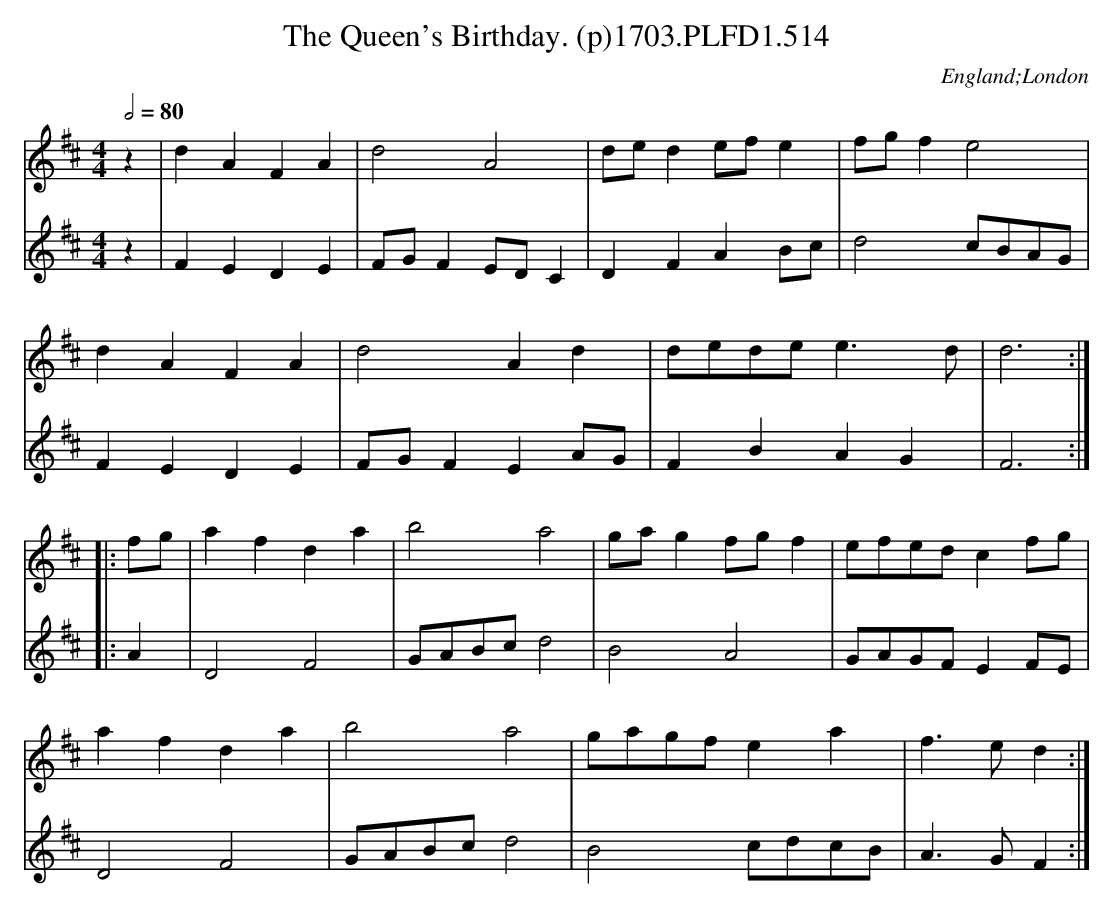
X:1
T:Queen's Birthday. (p)1703.PLFD1.514, The
M:4/4
L:1/8
Q:1/2=80
O:England;London
K:Dmaj
V:1
V:2
V:1
z2|d2A2F2A2|d4A4|ded2efe2|fgf2e4|
d2A2F2A2|d4A2d2|dedee3d|d6:|
|:fg|a2f2d2a2|b4a4|gag2fgf2|efedc2fg|
a2f2d2a2|b4a4|gagfe2a2|f3ed2:|
V:2
z2 |F2E2D2E2 |FGF2EDC2 | D2F2A2Bc |d4cBAG |
F2E2D2E2 |FGF2E2AG | F2B2 A2G2 | F6 :|
|: A2 |D4F4 | GABc d4 | B4 A4 | GAGF E2FE|
D4F4 |GABc d4| B4 cdcB |A3G F2 :|
